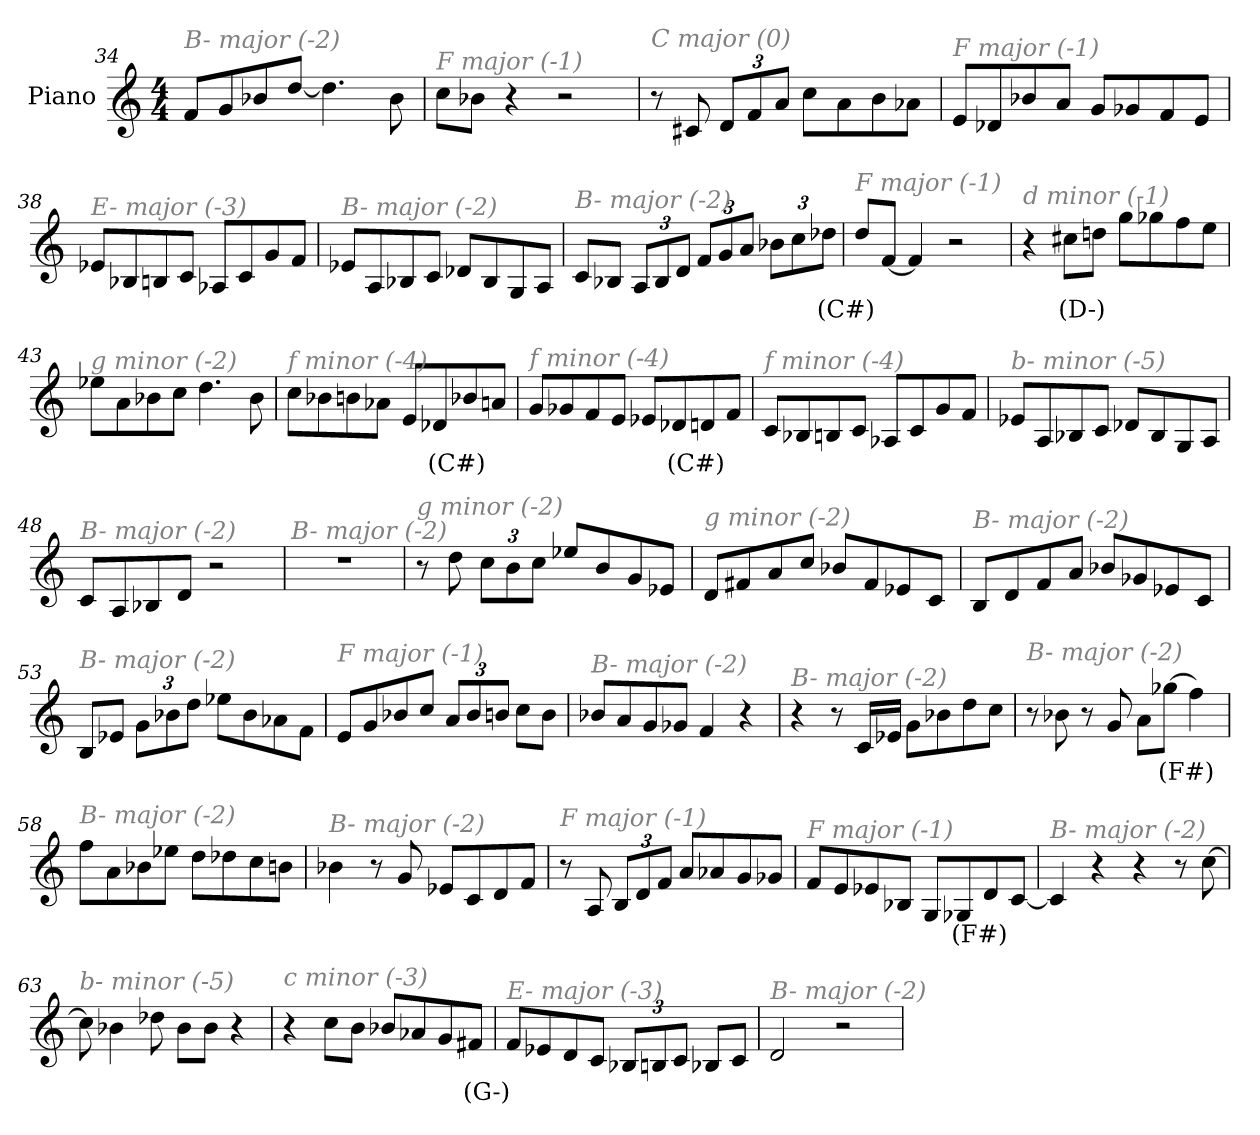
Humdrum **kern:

**kern	**text
*part1	*part1
*staff1	*staff1
*I"Piano	*
*I'Pno	*
!!LO:LB:g=z
*clefG2	*
*k[]	*
*M4/4	*
=34	=34
!LO:TX:i:color=#808080:t=B- major (-2)	!
8f/L	.
8g/	.
8b-X/	.
[8dd/J	.
4.dd\]	.
8b-\	.
=35	=35
!LO:TX:i:color=#808080:t=F major (-1)	!
8cc\L	.
8b-X\J	.
4r	.
2r	.
=36	=36
!LO:TX:i:color=#808080:t=C major (0)	!
8r	.
8c#X/	.
*Xbrackettup	*
12d/L	.
12f/	.
12a/J	.
8cc\L	.
8a\	.
8b\	.
8a-X\J	.
=37	=37
!LO:TX:i:color=#808080:t=F major (-1)	!
8e/L	.
8d-X/	.
8b-X/	.
8a/J	.
8g/L	.
8g-X/	.
8f/	.
8e/J	.
!!LO:LB:g=z
=38	=38
!LO:TX:i:color=#808080:t=E- major (-3)	!
8e-X/L	.
8B-X/	.
8Bn/	.
8c/J	.
8A-X/L	.
8c/	.
8g/	.
8f/J	.
=39	=39
!LO:TX:i:color=#808080:t=B- major (-2)	!
8e-X/L	.
8A/	.
8B-X/	.
8c/J	.
8d-X/L	.
8B-/	.
8G/	.
8A/J	.
=40	=40
!LO:TX:i:color=#808080:t=B- major (-2)	!
8c/L	.
8B-X/J	.
12A/L	.
12B-/	.
12d/J	.
12f/L	.
12g/	.
12a/J	.
12b-X\L	.
12cc\	.
12dd-Xi\J	(C#)
=41	=41
!LO:TX:i:color=#808080:t=F major (-1)	!
8dd/L	.
[8f/J	.
4f/]	.
2r	.
!!LO:PB:g=z
=42	=42
!LO:TX:i:color=#808080:t=d minor (-1)	!
4r	.
8cc#Xi\L	(D-)
8ddn\J	.
8gg\L	.
8gg-X\	.
8ff\	.
8ee\J	.
=43	=43
!LO:TX:i:color=#808080:t=g minor (-2)	!
8ee-X\L	.
8a\	.
8b-X\	.
8cc\J	.
4.dd\	.
8b-\	.
=44	=44
!LO:TX:i:color=#808080:t=f minor (-4)	!
8cc\L	.
8b-X\	.
8bn\	.
8a-X\J	.
8e/L	.
8d-Xi/	(C#)
8b-X/	.
8an/J	.
=45	=45
!LO:TX:i:color=#808080:t=f minor (-4)	!
8g/L	.
8g-X/	.
8f/	.
8e/J	.
8e-X/L	.
8d-Xi/	(C#)
8d/	.
8f/J	.
!!LO:LB:g=z
=46	=46
!LO:TX:i:color=#808080:t=f minor (-4)	!
8c/L	.
8B-X/	.
8Bn/	.
8c/J	.
8A-X/L	.
8c/	.
8g/	.
8f/J	.
=47	=47
!LO:TX:i:color=#808080:t=b- minor (-5)	!
8e-X/L	.
8A/	.
8B-X/	.
8c/J	.
8d-X/L	.
8B-/	.
8G/	.
8A/J	.
=48	=48
!LO:TX:i:color=#808080:t=B- major (-2)	!
8c/L	.
8A/	.
8B-X/	.
8d/J	.
2r	.
=49	=49
!LO:TX:i:color=#808080:t=B- major (-2)	!
1r	.
=50	=50
!LO:TX:i:color=#808080:t=g minor (-2)	!
8r	.
8dd\	.
12cc\L	.
12b\	.
12cc\J	.
8ee-X/L	.
8b/	.
8g/	.
8e-X/J	.
!!LO:LB:g=z
=51	=51
!LO:TX:i:color=#808080:t=g minor (-2)	!
8d/L	.
8f#X/	.
8a/	.
8cc/J	.
8b-X/L	.
8f#/	.
8e-X/	.
8c/J	.
=52	=52
!LO:TX:i:color=#808080:t=B- major (-2)	!
8B/L	.
8d/	.
8f/	.
8a/J	.
8b-X/L	.
8g-X/	.
8e-X/	.
8c/J	.
=53	=53
!LO:TX:i:color=#808080:t=B- major (-2)	!
8B/L	.
8e-X/J	.
12g\L	.
12b-X\	.
12dd\J	.
8ee-X\L	.
8b-\	.
8a-X\	.
8f\J	.
=54	=54
!LO:TX:i:color=#808080:t=F major (-1)	!
8e/L	.
8g/	.
8b-X/	.
8cc/J	.
12a/L	.
12b-/	.
12bn/J	.
8cc\L	.
8b\J	.
!!LO:LB:g=z
=55	=55
!LO:TX:i:color=#808080:t=B- major (-2)	!
8b-X/L	.
8a/	.
8g/	.
8g-X/J	.
4f/	.
4r	.
=56	=56
!LO:TX:i:color=#808080:t=B- major (-2)	!
4r	.
8r	.
16c/LL	.
16e-X/JJ	.
8g\L	.
8b-X\	.
8dd\	.
8cc\J	.
=57	=57
!LO:TX:i:color=#808080:t=B- major (-2)	!
8r	.
8b-X\	.
8r	.
8g/	.
8a\L	.
[8gg-Xi\J	(F#)
4ff#\]	.
=58	=58
!LO:TX:i:color=#808080:t=B- major (-2)	!
8ff\L	.
8a\	.
8b-X\	.
8ee-X\J	.
8dd\L	.
8dd-X\	.
8cc\	.
8bn\J	.
!!LO:LB:g=z
=59	=59
!LO:TX:i:color=#808080:t=B- major (-2)	!
4b-X\	.
8r	.
8g/	.
8e-X/L	.
8c/	.
8d/	.
8f/J	.
=60	=60
!LO:TX:i:color=#808080:t=F major (-1)	!
8r	.
8A/	.
12B/L	.
12d/	.
12f/J	.
8a/L	.
8a-X/	.
8g/	.
8g-X/J	.
=61	=61
!LO:TX:i:color=#808080:t=F major (-1)	!
8f/L	.
8e/	.
8e-X/	.
8B-X/J	.
8G/L	.
8G-Xi/	(F#)
8d/	.
[8c/J	.
=62	=62
!LO:TX:i:color=#808080:t=B- major (-2)	!
4c/]	.
4r	.
4r	.
8r	.
[8cc\	.
!!LO:LB:g=z
=63	=63
!LO:TX:i:color=#808080:t=b- minor (-5)	!
8cc\]	.
4b-X\	.
8dd-X\	.
8b-\L	.
8b-\J	.
4r	.
=64	=64
!LO:TX:i:color=#808080:t=c minor (-3)	!
4r	.
8cc\L	.
8b\J	.
8b-X/L	.
8a-X/	.
8g/	.
8f#Xi/J	(G-)
=65	=65
!LO:TX:i:color=#808080:t=E- major (-3)	!
8f/L	.
8e-X/	.
8d/	.
8c/J	.
12B-X/L	.
12Bn/	.
12c/J	.
8B-X/L	.
8c/J	.
=66	=66
!LO:TX:i:color=#808080:t=B- major (-2)	!
2d/	.
2r	.
=	=
*-	*-
